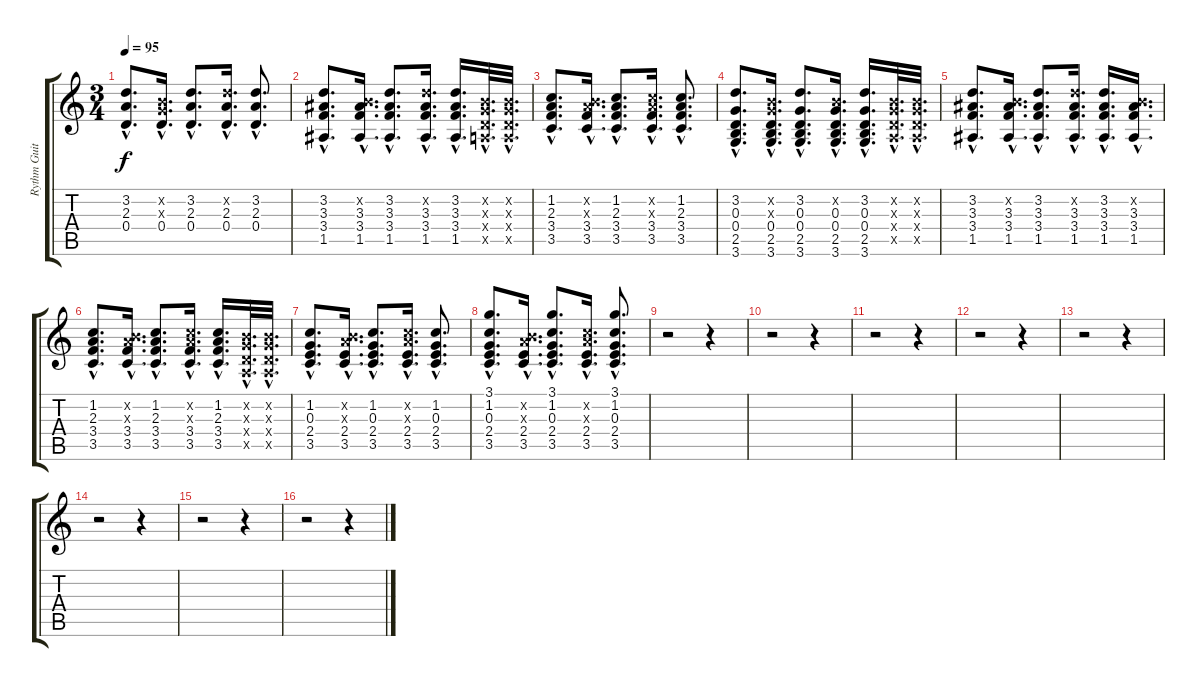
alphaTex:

\track ("Rythm Guitar" "Rythm Guit") {instrument acousticguitarsteel}
\staff {score tabs}
\tuning (E4 B3 G3 D3 A2 E2) {hide}
\ts (3 4)
\tempo 95
\clef g2
\ks c
(3.2{hac} 2.3{hac} 0.4{hac}).8{d dy f} (0.2{hac x} 0.3{hac x} 0.4{hac}).16{d} (3.2{hac} 2.3{hac} 0.4{hac}).8{d} (3.2{hac x} 2.3{hac} 0.4{hac}).16{d} (3.2{hac} 2.3{hac} 0.4{hac}).8{d} |
(3.2{hac} 3.3{hac} 3.4{hac} 1.5{hac}).8{d} (0.2{hac x} 3.3{hac} 3.4{hac} 1.5{hac}).16{d} (3.2{hac} 3.3{hac} 3.4{hac} 1.5{hac}).8{d} (3.2{hac x} 3.3{hac} 3.4{hac} 1.5{hac}).16{d} (3.2{hac} 3.3{hac} 3.4{hac} 1.5{hac}).16{d} (0.2{hac x} 0.3{hac x} 0.4{hac x} 0.5{hac x}).32{d} (0.2{hac x} 0.3{hac x} 0.4{hac x} 0.5{hac x}).32{d} |
(1.2{hac} 2.3{hac} 3.4{hac} 3.5{hac}).8{d} (0.2{hac x} 2.3{hac x} 3.4{hac} 3.5{hac}).16{d} (1.2{hac} 2.3{hac} 3.4{hac} 3.5{hac}).8{d} (1.2{hac x} 2.3{hac x} 3.4{hac} 3.5{hac}).16{d} (1.2{hac} 2.3{hac} 3.4{hac} 3.5{hac}).8{d} |
(3.2{hac} 0.3{hac} 0.4{hac} 2.5{hac} 3.6{hac}).8{d} (0.2{hac x} 0.3{hac x} 0.4{hac} 2.5{hac} 3.6{hac}).16{d} (3.2{hac} 0.3{hac} 0.4{hac} 2.5{hac} 3.6{hac}).8{d} (0.2{hac x} 0.3{hac} 0.4{hac} 2.5{hac} 3.6{hac}).16{d} (3.2{hac} 0.3{hac} 0.4{hac} 2.5{hac} 3.6{hac}).16{d} (0.2{hac x} 0.3{hac x} 0.4{hac x} 0.5{hac x}).32{d} (0.2{hac x} 0.3{hac x} 0.4{hac x} 0.5{hac x}).32{d} |
(3.2{hac} 3.3{hac} 3.4{hac} 1.5{hac}).8{d} (0.2{hac x} 3.3{hac} 3.4{hac} 1.5{hac}).16{d} (3.2{hac} 3.3{hac} 3.4{hac} 1.5{hac}).8{d} (3.2{hac x} 3.3{hac} 3.4{hac} 1.5{hac}).16{d} (3.2{hac} 3.3{hac} 3.4{hac} 1.5{hac}).16{d} (0.2{hac x} 3.3{hac} 3.4{hac} 1.5{hac}).16{d} |
(1.2{hac} 2.3{hac} 3.4{hac} 3.5{hac}).8{d} (0.2{hac x} 2.3{hac x} 3.4{hac} 3.5{hac}).16{d} (1.2{hac} 2.3{hac} 3.4{hac} 3.5{hac}).8{d} (1.2{hac x} 2.3{hac x} 3.4{hac} 3.5{hac}).16{d} (1.2{hac} 2.3{hac} 3.4{hac} 3.5{hac}).16{d} (0.2{hac x} 0.3{hac x} 0.4{hac x} 0.5{hac x}).32{d} (0.2{hac x} 0.3{hac x} 0.4{hac x} 0.5{hac x}).32{d} |
(1.2{hac} 0.3{hac} 2.4{hac} 3.5{hac}).8{d} (0.2{hac x} 2.3{hac x} 2.4{hac} 3.5{hac}).16{d} (1.2{hac} 0.3{hac} 2.4{hac} 3.5{hac}).8{d} (1.2{hac x} 2.3{hac x} 2.4{hac} 3.5{hac}).16{d} (1.2{hac} 0.3{hac} 2.4{hac} 3.5{hac}).8{d} |
(3.1{hac} 1.2{hac} 0.3{hac} 2.4{hac} 3.5{hac}).8{d} (0.2{hac x} 2.3{hac x} 2.4{hac} 3.5{hac}).16{d} (3.1{hac} 1.2{hac} 0.3{hac} 2.4{hac} 3.5{hac}).8{d} (1.2{hac x} 2.3{hac x} 2.4{hac} 3.5{hac}).16{d} (3.1{hac} 1.2{hac} 0.3{hac} 2.4{hac} 3.5{hac}).8{d} |
r.2 r.4 |
r.2 r.4 |
r.2 r.4 |
r.2 r.4 |
r.2 r.4 |
r.2 r.4 |
r.2 r.4 |
r.2 r.4
